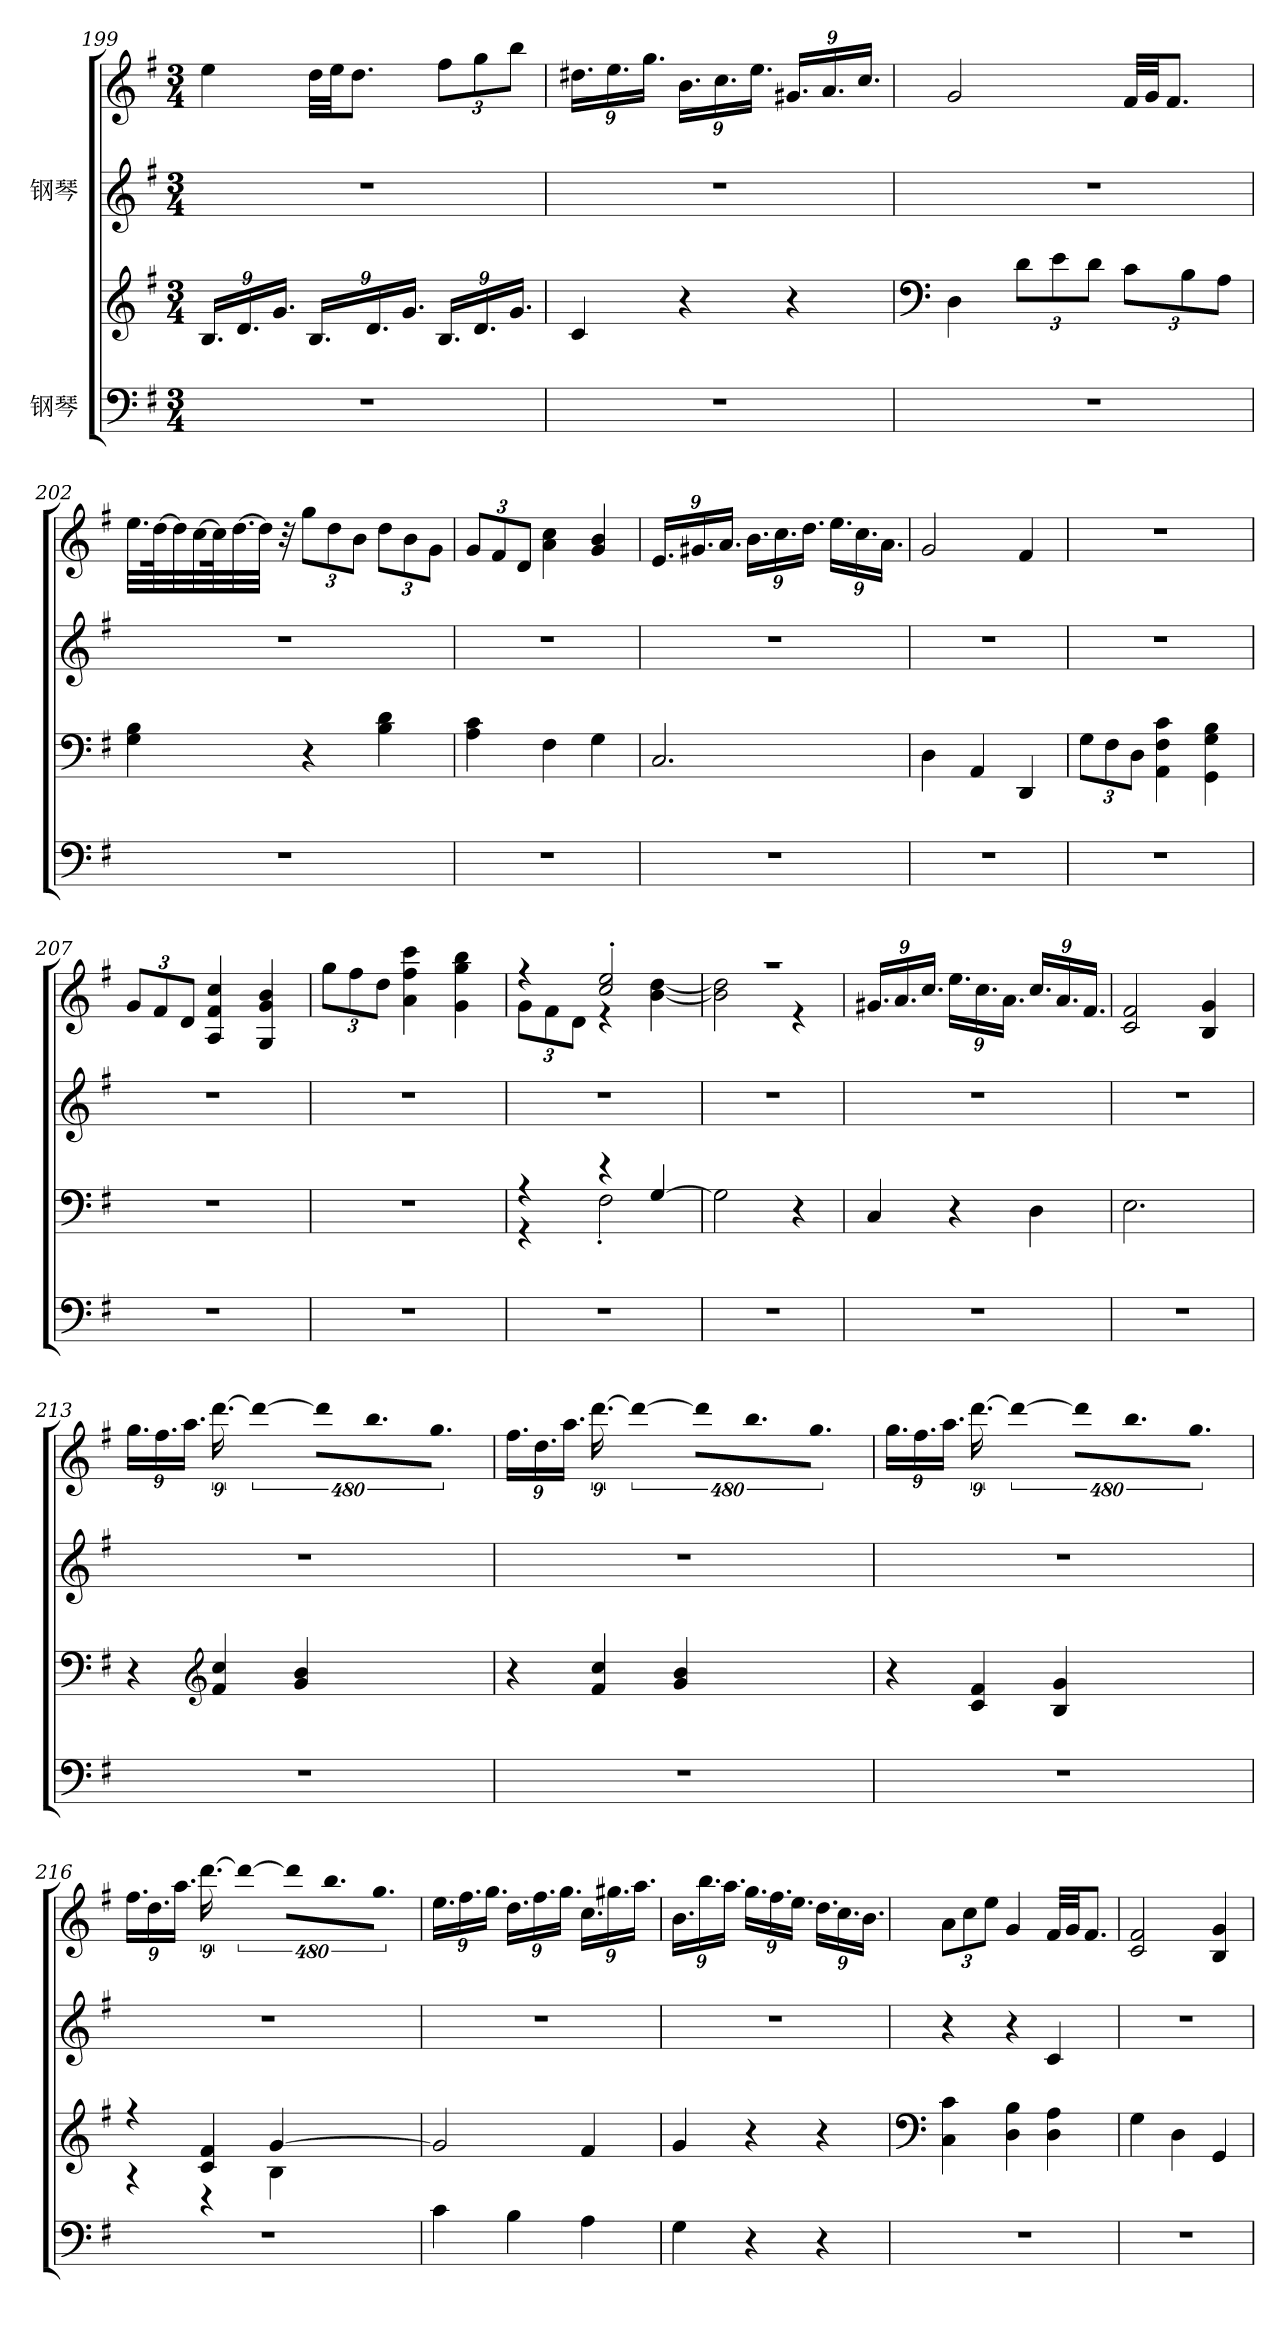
**kern	**kern	**kern	**kern
*part2	*part2	*part1	*part1
*staff4	*staff3	*staff2	*staff1
*I"钢琴	*	*I"钢琴	*
!!LO:LB:g=z
*clefF4	*clefG2	*clefG2	*clefG2
*k[f#]	*k[f#]	*k[f#]	*k[f#]
*M3/4	*M3/4	*M3/4	*M3/4
*	*Xbrackettup	*	*
=199	=199	=199	=199
2.r	18.B/LL	2.r	4ee\
.	18.d/	.	.
.	18.g/JJ	.	.
.	18.B/LL	.	32dd\LLL
.	.	.	32ee\JJ
.	.	.	8.dd\J
.	18.d/	.	.
.	18.g/JJ	.	.
*	*	*	*Xbrackettup
.	18.B/LL	.	12ff#\L
.	18.d/	.	12gg\
.	18.g/JJ	.	12bb\J
=200	=200	=200	=200
2.r	4c/	2.r	18.dd#X\LL
.	.	.	18.ee\
.	.	.	18.gg\JJ
.	4r	.	18.b\LL
.	.	.	18.cc\
.	.	.	18.ee\JJ
.	4r	.	18.g#X/LL
.	.	.	18.a/
.	.	.	18.cc/JJ
=201	=201	=201	=201
*	*clefF4	*	*
2.r	4D\	2.r	2g/
.	12d\L	.	.
.	12e\	.	.
.	12d\J	.	.
.	12c\L	.	32f#/LLL
.	.	.	32g/JJ
.	.	.	8.f#/J
.	12B\	.	.
.	12A\J	.	.
!!LO:PB:g=z
=202	=202	=202	=202
2.r	4G\ 4B\	2.r	32.ee\LLL
.	.	.	[64dd\K
.	.	.	32dd\]
.	.	.	[32cc\
.	.	.	64cc\K]
.	.	.	[32.dd\
.	.	.	32dd\JJJ]
.	.	.	32r
.	4r	.	12gg\L
.	.	.	12dd\
.	.	.	12b\J
.	4B\ 4d\	.	12dd\L
.	.	.	12b\
.	.	.	12g\J
=203	=203	=203	=203
2.r	4A\ 4c\	2.r	12g/L
.	.	.	12f#/
.	.	.	12d/J
.	4F#\	.	4a\ 4cc\
.	4G\	.	4g/ 4b/
=204	=204	=204	=204
2.r	2.C/	2.r	18.e/LL
.	.	.	18.g#X/
.	.	.	18.a/JJ
.	.	.	18.b\LL
.	.	.	18.cc\
.	.	.	18.dd\JJ
.	.	.	18.ee\LL
.	.	.	18.cc\
.	.	.	18.a\JJ
=205	=205	=205	=205
2.r	4D\	2.r	2g/
.	4AA/	.	.
.	4DD/	.	4f#/
!!LO:LB:g=z
=206	=206	=206	=206
2.r	12G\L	2.r	2.r
.	12F#\	.	.
.	12D\J	.	.
.	4AA\ 4F#\ 4c\	.	.
.	4GG\ 4G\ 4B\	.	.
=207	=207	=207	=207
2.r	2.r	2.r	12g/L
.	.	.	12f#/
.	.	.	12d/J
.	.	.	4A/ 4f#/ 4cc/
.	.	.	4G/ 4g/ 4b/
=208	=208	=208	=208
2.r	2.r	2.r	12gg\L
.	.	.	12ff#\
.	.	.	12dd\J
.	.	.	4a\ 4ff#\ 4ccc\
.	.	.	4g\ 4gg\ 4bb\
=209	=209	=209	=209
*	*^	*	*^
2.r	4r	4r	2.r	4r	12g\L
.	.	.	.	.	12f#\
.	.	.	.	.	12d\J
.	4r	2F#'\	.	2cc/' 2ee/'	4r
.	[4G/	.	.	.	[4b\ [4dd\
*	*v	*v	*	*	*
=210	=210	=210	=210	=210
2.r	2G\]	2.r	2.r	2b\] 2dd\]
.	4r	.	.	4r
*	*	*	*v	*v
=211	=211	=211	=211
2.r	4C/	2.r	18.g#X/LL
.	.	.	18.a/
.	.	.	18.cc/JJ
.	4r	.	18.ee\LL
.	.	.	18.cc\
.	.	.	18.a\JJ
.	4D\	.	18.cc/LL
.	.	.	18.a/
.	.	.	18.f#/JJ
!!LO:LB:g=z
=212	=212	=212	=212
2.r	2.E\	2.r	2c/ 2f#/
.	.	.	4B/ 4g/
=213	=213	=213	=213
*	*	*	*brackettup
2.r	4r	2.r	18.gg\LL
.	.	.	18.ff#\
.	.	.	18.aa\JJ
*	*clefG2	*	*
.	4f#/ 4cc/	.	[18.ddd\
!	!	!	!LO:N:vis=4
.	.	.	1920%427ddd\_
.	4g/ 4b/	.	.
!	!	!	!LO:N:vis=32
.	.	.	1920%53ddd\KLL]
.	.	.	18.bb\
.	.	.	18.gg\JJ
=214	=214	=214	=214
2.r	4r	2.r	18.ff#\LL
.	.	.	18.dd\
.	.	.	18.aa\JJ
.	4f#/ 4cc/	.	[18.ddd\
!	!	!	!LO:N:vis=4
.	.	.	1920%427ddd\_
.	4g/ 4b/	.	.
!	!	!	!LO:N:vis=32
.	.	.	1920%53ddd\KLL]
.	.	.	18.bb\
.	.	.	18.gg\JJ
=215	=215	=215	=215
2.r	4r	2.r	18.gg\LL
.	.	.	18.ff#\
.	.	.	18.aa\JJ
.	4c/ 4f#/	.	[18.ddd\
!	!	!	!LO:N:vis=4
.	.	.	1920%427ddd\_
.	4B/ 4g/	.	.
!	!	!	!LO:N:vis=32
.	.	.	1920%53ddd\KLL]
.	.	.	18.bb\
.	.	.	18.gg\JJ
!!LO:PB:g=z
=216	=216	=216	=216
*	*^	*	*
2.r	4r	4r	2.r	18.ff#\LL
.	.	.	.	18.dd\
.	.	.	.	18.aa\JJ
.	4c/ 4f#/	4r	.	[18.ddd\
!	!	!	!	!LO:N:vis=4
.	.	.	.	1920%427ddd\_
.	[4g/	4B\	.	.
!	!	!	!	!LO:N:vis=32
.	.	.	.	1920%53ddd\KLL]
.	.	.	.	18.bb\
.	.	.	.	18.gg\JJ
*	*v	*v	*	*
=217	=217	=217	=217
*	*	*	*Xbrackettup
4c\	2g/]	2.r	18.ee\LL
.	.	.	18.ff#\
.	.	.	18.gg\JJ
4B\	.	.	18.dd\LL
.	.	.	18.ff#\
.	.	.	18.gg\JJ
4A\	4f#/	.	18.cc\LL
.	.	.	18.gg#X\
.	.	.	18.aa\JJ
=218	=218	=218	=218
4G\	4g/	2.r	18.b\LL
.	.	.	18.bb\
.	.	.	18.aa\JJ
4r	4r	.	18.gg\LL
.	.	.	18.ff#\
.	.	.	18.ee\JJ
4r	4r	.	18.dd\LL
.	.	.	18.cc\
.	.	.	18.b\JJ
!!LO:LB:g=z
=219	=219	=219	=219
*	*clefF4	*	*
2.r	4C\ 4c\	4r	12a\L
.	.	.	12cc\
.	.	.	12ee\J
.	4D\ 4B\	4r	4g/
.	4D\ 4A\	4c/	32f#/LLL
.	.	.	32g/JJ
.	.	.	8.f#/J
=220	=220	=220	=220
2.r	4G\	2.r	2c/ 2f#/
.	4D\	.	.
.	4GG/	.	4B/ 4g/
=	=	=	=
*-	*-	*-	*-
